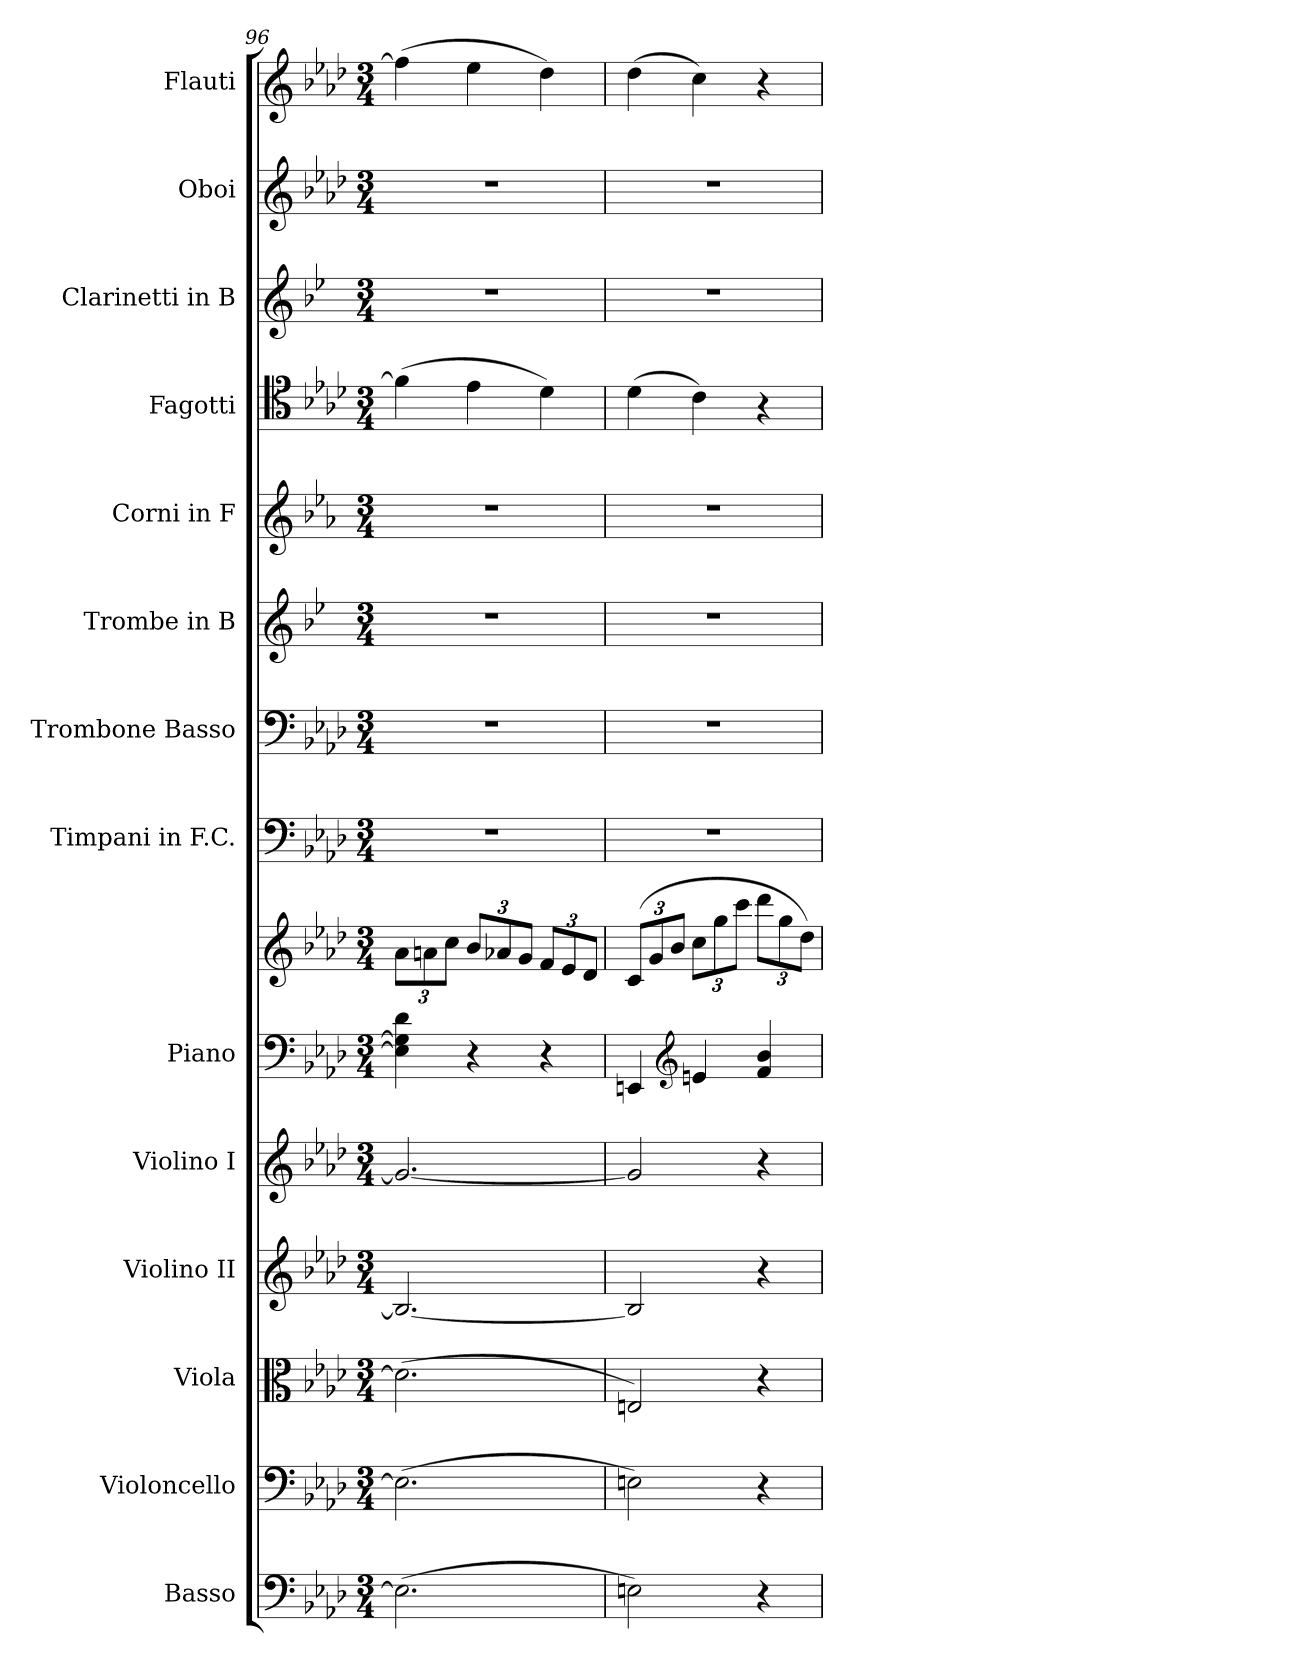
**kern	**kern	**kern	**kern	**kern	**kern	**kern	**kern	**kern	**kern	**kern	**kern	**kern	**kern	**kern
*part14	*part13	*part12	*part11	*part10	*part9	*part9	*part8	*part7	*part6	*part5	*part4	*part3	*part2	*part1
*staff15	*staff14	*staff13	*staff12	*staff11	*staff10	*staff9	*staff8	*staff7	*staff6	*staff5	*staff4	*staff3	*staff2	*staff1
*I"Basso	*I"Violoncello	*I"Viola	*I"Violino II	*I"Violino I	*I"Piano	*	*I"Timpani in F.C.	*I"Trombone Basso	*I"Trombe in B	*I"Corni in F	*I"Fagotti	*I"Clarinetti in B	*I"Oboi	*I"Flauti
*	*	*	*	*	*I'Pno.	*	*I'Timp.	*	*	*	*	*	*I'Ob.	*I'Fl.
*clefF4	*clefF4	*clefC3	*clefG2	*clefG2	*clefF4	*clefG2	*clefF4	*clefF4	*clefG2	*clefG2	*clefC4	*clefG2	*clefG2	*clefG2
*ITrd7c12	*	*	*	*	*	*	*	*	*ITrd1c2	*ITrd4c7	*	*ITrd1c2	*	*
*k[b-e-a-d-]	*k[b-e-a-d-]	*k[b-e-a-d-]	*k[b-e-a-d-]	*k[b-e-a-d-]	*k[b-e-a-d-]	*k[b-e-a-d-]	*k[b-e-a-d-]	*k[b-e-a-d-]	*k[b-e-a-d-]	*k[b-e-a-d-]	*k[b-e-a-d-]	*k[b-e-a-d-]	*k[b-e-a-d-]	*k[b-e-a-d-]
*M3/4	*M3/4	*M3/4	*M3/4	*M3/4	*M3/4	*M3/4	*M3/4	*M3/4	*M3/4	*M3/4	*M3/4	*M3/4	*M3/4	*M3/4
*	*	*	*	*	*	*Xbrackettup	*	*	*	*	*	*	*	*
=96	=96	=96	=96	=96	=96	=96	=96	=96	=96	=96	=96	=96	=96	=96
(>2.EE-\]	(>2.E-\]	(>2.d-\]	2.B-/_	2.g/_	4E-\] 4G\] 4d-\	12a-\L	2.r	2.r	2.r	2.r	(>4f\]	2.r	2.r	(>4ff\]
.	.	.	.	.	.	12an\	.	.	.	.	.	.	.	.
.	.	.	.	.	.	12cc\J	.	.	.	.	.	.	.	.
.	.	.	.	.	4r	12b-/L	.	.	.	.	4e-\	.	.	4ee-\
.	.	.	.	.	.	12a-X/	.	.	.	.	.	.	.	.
.	.	.	.	.	.	12g/J	.	.	.	.	.	.	.	.
.	.	.	.	.	4r	12f/L	.	.	.	.	4d-\)	.	.	4dd-\)
.	.	.	.	.	.	12e-/	.	.	.	.	.	.	.	.
.	.	.	.	.	.	12d-/J	.	.	.	.	.	.	.	.
=97	=97	=97	=97	=97	=97	=97	=97	=97	=97	=97	=97	=97	=97	=97
2EEn\)	2En\)	2En/)	2B-/]	2g/]	4EEn/	(>12c/L	2.r	2.r	2.r	2.r	(>4d-\	2.r	2.r	(>4dd-\
.	.	.	.	.	.	12g/	.	.	.	.	.	.	.	.
.	.	.	.	.	.	12b-/J	.	.	.	.	.	.	.	.
*	*	*	*	*	*clefG2	*	*	*	*	*	*	*	*	*
.	.	.	.	.	4en/	12cc\L	.	.	.	.	4c\)	.	.	4cc\)
.	.	.	.	.	.	12gg\	.	.	.	.	.	.	.	.
.	.	.	.	.	.	12ccc\J	.	.	.	.	.	.	.	.
4r	4r	4r	4r	4r	4f/ 4b-/	12ddd-\L	.	.	.	.	4r	.	.	4r
.	.	.	.	.	.	12gg\	.	.	.	.	.	.	.	.
.	.	.	.	.	.	12dd-\J)	.	.	.	.	.	.	.	.
=	=	=	=	=	=	=	=	=	=	=	=	=	=	=
*-	*-	*-	*-	*-	*-	*-	*-	*-	*-	*-	*-	*-	*-	*-
